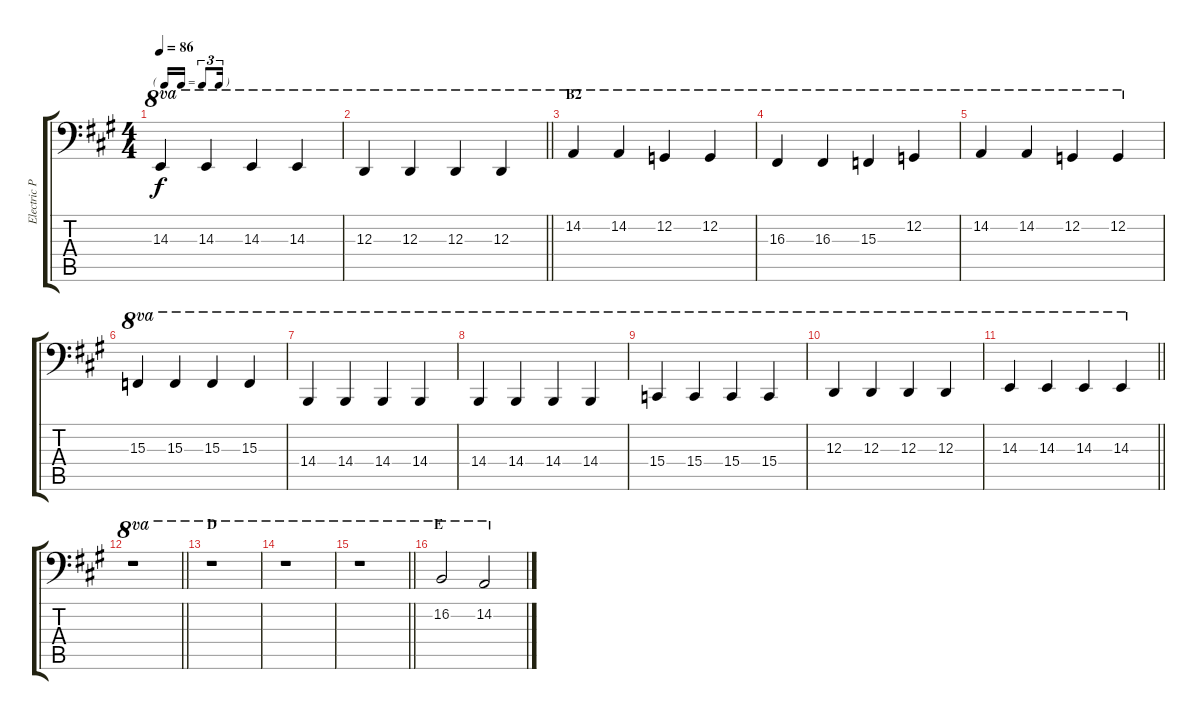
\track ("Electric Piano LH (John Lennon)" "Electric P") {instrument rockorgan}
\staff {score tabs}
\tuning (C3 G2 D2 A1 E1 B0) {hide}
\ts (4 4)
\tf triplet16th
\tempo 86
\clef f4
\ks a
14.3.4{ot 8va dy f} 14.3.4{ot 8va} 14.3.4{ot 8va} 14.3.4{ot 8va} |
\barLineRight lightlight
12.3.4{ot 8va} 12.3.4{ot 8va} 12.3.4{ot 8va} 12.3.4{ot 8va} |
\section ("" "B2")
14.2.4{ot 8va} 14.2.4{ot 8va} 12.2.4{ot 8va} 12.2.4{ot 8va} |
16.3.4{ot 8va} 16.3.4{ot 8va} 15.3.4{ot 8va} 12.2.4{ot 8va} |
14.2.4{ot 8va} 14.2.4{ot 8va} 12.2.4{ot 8va} 12.2.4{ot 8va} |
15.3.4{ot 8va} 15.3.4{ot 8va} 15.3.4{ot 8va} 15.3.4{ot 8va} |
14.4.4{ot 8va} 14.4.4{ot 8va} 14.4.4{ot 8va} 14.4.4{ot 8va} |
14.4.4{ot 8va} 14.4.4{ot 8va} 14.4.4{ot 8va} 14.4.4{ot 8va} |
15.4.4{ot 8va} 15.4.4{ot 8va} 15.4.4{ot 8va} 15.4.4{ot 8va} |
12.3.4{ot 8va} 12.3.4{ot 8va} 12.3.4{ot 8va} 12.3.4{ot 8va} |
\barLineRight lightlight
14.3.4{ot 8va} 14.3.4{ot 8va} 14.3.4{ot 8va} 14.3.4{ot 8va} |
\barLineRight lightlight
r.1{ot 8va} |
\section ("" "D")
r.1{ot 8va} |
r.1{ot 8va} |
\barLineRight lightlight
r.1{ot 8va} |
\section ("" "E")
16.2.2{ot 8va} 14.2.2{ot 8va}
